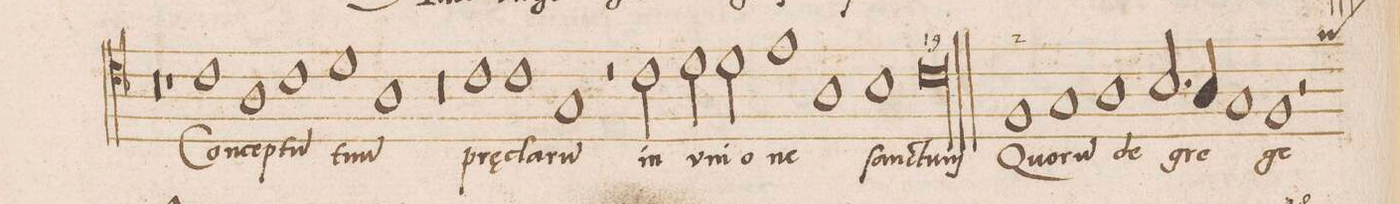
**kern	**text
*I"TENOR	*
*clefC4	*
*k[b-]	*
*met(C|)	*
*M2/1	*
0r	.
=11-	=11-
1r	.
1c	Con-
=12-	=12-
1A	-cep-
1c	-tu(m)
=13-	=13-
1d	tu-
1A	-u(m)
=14-	=14-
0r	.
=15-	=15-
1c	prae-
1c	-cla-
=16-	=16-
1G	-ru(m)
2r	.
2c\	in
=17-	=17-
2d\	v-
2d\	-ni-
1e	-o-
=18-	=18-
1A	-ne
1B-	ſan-
=19-	=19-
[0cl	-ctu(m)
=20-	=20-
0c]	.
=21||	=21||
1F	Quo-
1G	-ru(m)
=22-	=22-
1A	de
2.B-/	gre-
4A/	.
=23-	=23-
1G	.
1F	-ge
=24-	=24-
*custos:f	*
2r	.
*-	*-
